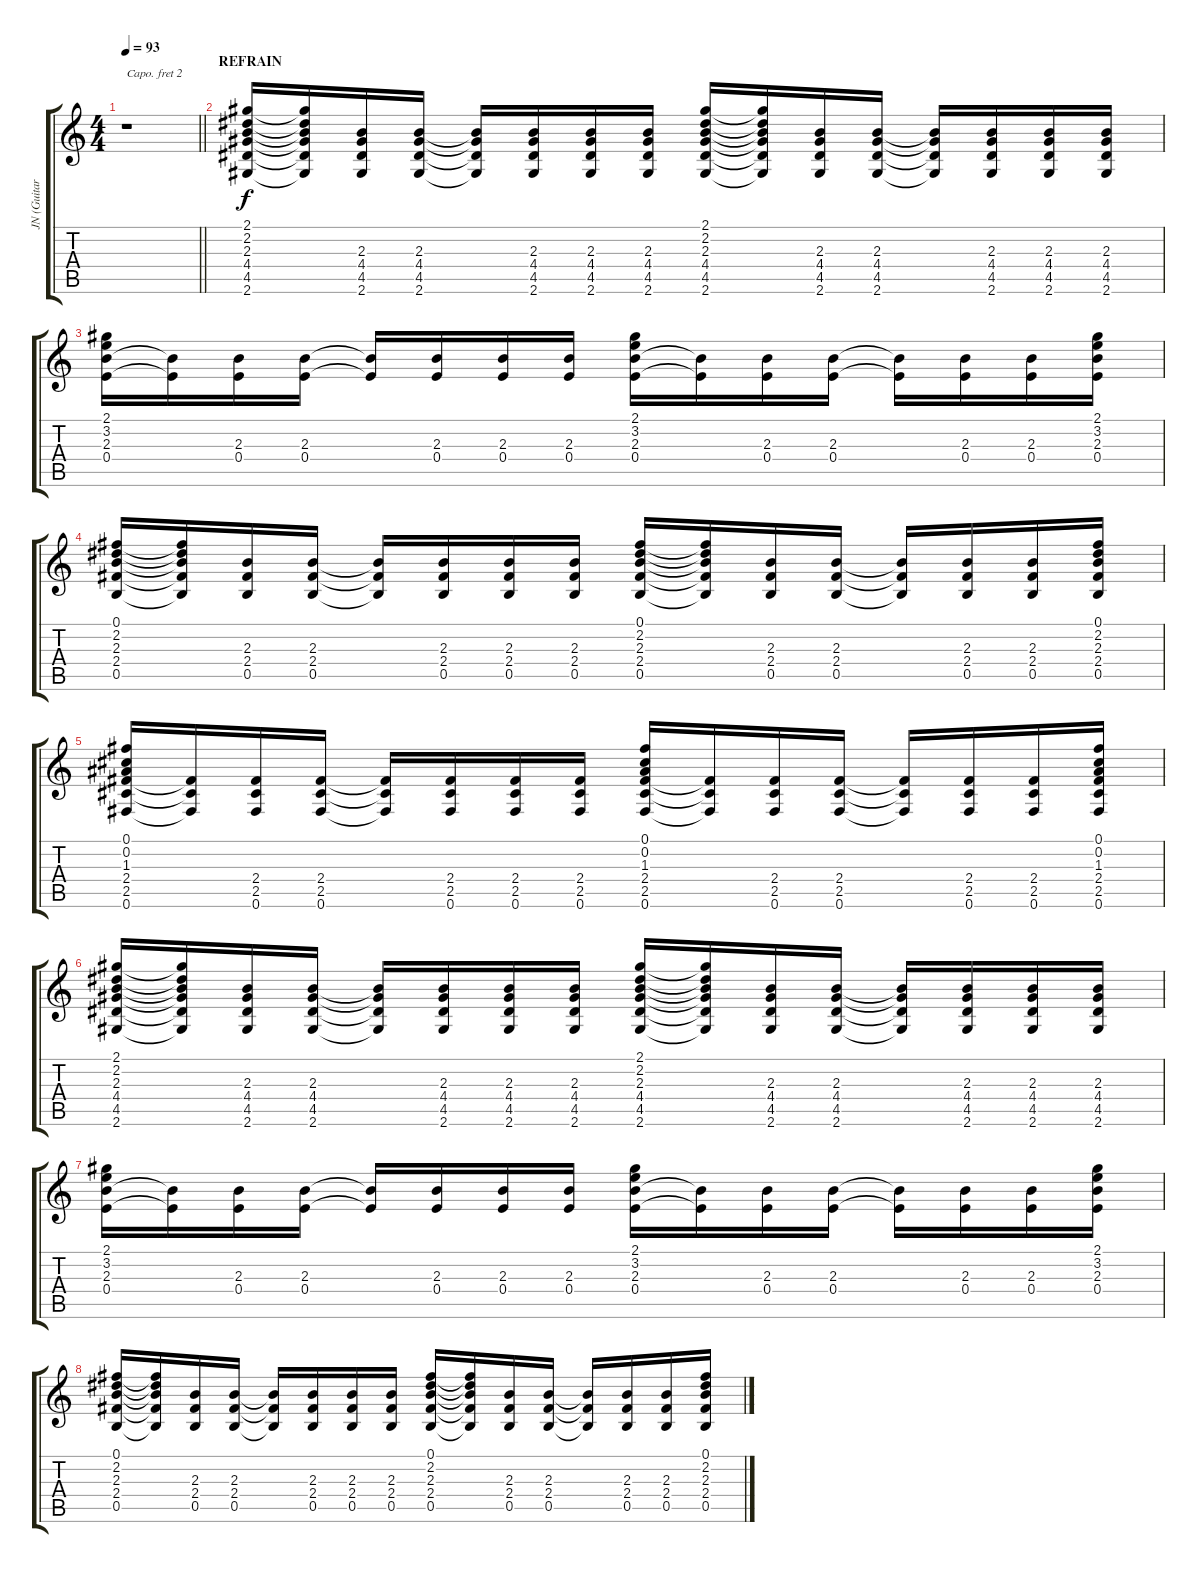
\track ("JN (Guitar_02)" "JN (Guitar") {instrument acousticguitarsteel}
\staff {score tabs}
\capo 2
\tuning (E4 B3 G3 D3 A2 E2) {hide}
\ts (4 4)
\tempo 93
\clef g2
\barLineRight lightlight
\ks c
r.1{dy f} |
\section ("" "REFRAIN")
(2.1 2.2 2.3 4.4 4.5 2.6).16 (2.1{t} 2.2{t} 2.3{t} 4.4{t} 4.5{t} 2.6{t}).16 (2.3 4.4 4.5 2.6).16 (2.3 4.4 4.5 2.6).16 (2.3{t} 4.4{t} 4.5{t} 2.6{t}).16 (2.3 4.4 4.5 2.6).16 (2.3 4.4 4.5 2.6).16 (2.3 4.4 4.5 2.6).16 (2.1 2.2 2.3 4.4 4.5 2.6).16 (2.1{t} 2.2{t} 2.3{t} 4.4{t} 4.5{t} 2.6{t}).16 (2.3 4.4 4.5 2.6).16 (2.3 4.4 4.5 2.6).16 (2.3{t} 4.4{t} 4.5{t} 2.6{t}).16 (2.3 4.4 4.5 2.6).16 (2.3 4.4 4.5 2.6).16 (2.3 4.4 4.5 2.6).16 |
(2.1 3.2 2.3 0.4).16 (2.3{t} 0.4{t}).16 (2.3 0.4).16 (2.3 0.4).16 (2.3{t} 0.4{t}).16 (2.3 0.4).16 (2.3 0.4).16 (2.3 0.4).16 (2.1 3.2 2.3 0.4).16 (2.3{t} 0.4{t}).16 (2.3 0.4).16 (2.3 0.4).16 (2.3{t} 0.4{t}).16 (2.3 0.4).16 (2.3 0.4).16 (2.1 3.2 2.3 0.4).16 |
(0.1 2.2 2.3 2.4 0.5).16 (0.1{t} 2.2{t} 2.3{t} 2.4{t} 0.5{t}).16 (2.3 2.4 0.5).16 (2.3 2.4 0.5).16 (2.3{t} 2.4{t} 0.5{t}).16 (2.3 2.4 0.5).16 (2.3 2.4 0.5).16 (2.3 2.4 0.5).16 (0.1 2.2 2.3 2.4 0.5).16 (0.1{t} 2.2{t} 2.3{t} 2.4{t} 0.5{t}).16 (2.3 2.4 0.5).16 (2.3 2.4 0.5).16 (2.3{t} 2.4{t} 0.5{t}).16 (2.3 2.4 0.5).16 (2.3 2.4 0.5).16 (0.1 2.2 2.3 2.4 0.5).16 |
(0.1 0.2 1.3 2.4 2.5 0.6).16 (2.4{t} 2.5{t} 0.6{t}).16 (2.4 2.5 0.6).16 (2.4 2.5 0.6).16 (2.4{t} 2.5{t} 0.6{t}).16 (2.4 2.5 0.6).16 (2.4 2.5 0.6).16 (2.4 2.5 0.6).16 (0.1 0.2 1.3 2.4 2.5 0.6).16 (2.4{t} 2.5{t} 0.6{t}).16 (2.4 2.5 0.6).16 (2.4 2.5 0.6).16 (2.4{t} 2.5{t} 0.6{t}).16 (2.4 2.5 0.6).16 (2.4 2.5 0.6).16 (0.1 0.2 1.3 2.4 2.5 0.6).16 |
(2.1 2.2 2.3 4.4 4.5 2.6).16 (2.1{t} 2.2{t} 2.3{t} 4.4{t} 4.5{t} 2.6{t}).16 (2.3 4.4 4.5 2.6).16 (2.3 4.4 4.5 2.6).16 (2.3{t} 4.4{t} 4.5{t} 2.6{t}).16 (2.3 4.4 4.5 2.6).16 (2.3 4.4 4.5 2.6).16 (2.3 4.4 4.5 2.6).16 (2.1 2.2 2.3 4.4 4.5 2.6).16 (2.1{t} 2.2{t} 2.3{t} 4.4{t} 4.5{t} 2.6{t}).16 (2.3 4.4 4.5 2.6).16 (2.3 4.4 4.5 2.6).16 (2.3{t} 4.4{t} 4.5{t} 2.6{t}).16 (2.3 4.4 4.5 2.6).16 (2.3 4.4 4.5 2.6).16 (2.3 4.4 4.5 2.6).16 |
(2.1 3.2 2.3 0.4).16 (2.3{t} 0.4{t}).16 (2.3 0.4).16 (2.3 0.4).16 (2.3{t} 0.4{t}).16 (2.3 0.4).16 (2.3 0.4).16 (2.3 0.4).16 (2.1 3.2 2.3 0.4).16 (2.3{t} 0.4{t}).16 (2.3 0.4).16 (2.3 0.4).16 (2.3{t} 0.4{t}).16 (2.3 0.4).16 (2.3 0.4).16 (2.1 3.2 2.3 0.4).16 |
(0.1 2.2 2.3 2.4 0.5).16 (0.1{t} 2.2{t} 2.3{t} 2.4{t} 0.5{t}).16 (2.3 2.4 0.5).16 (2.3 2.4 0.5).16 (2.3{t} 2.4{t} 0.5{t}).16 (2.3 2.4 0.5).16 (2.3 2.4 0.5).16 (2.3 2.4 0.5).16 (0.1 2.2 2.3 2.4 0.5).16 (0.1{t} 2.2{t} 2.3{t} 2.4{t} 0.5{t}).16 (2.3 2.4 0.5).16 (2.3 2.4 0.5).16 (2.3{t} 2.4{t} 0.5{t}).16 (2.3 2.4 0.5).16 (2.3 2.4 0.5).16 (0.1 2.2 2.3 2.4 0.5).16
